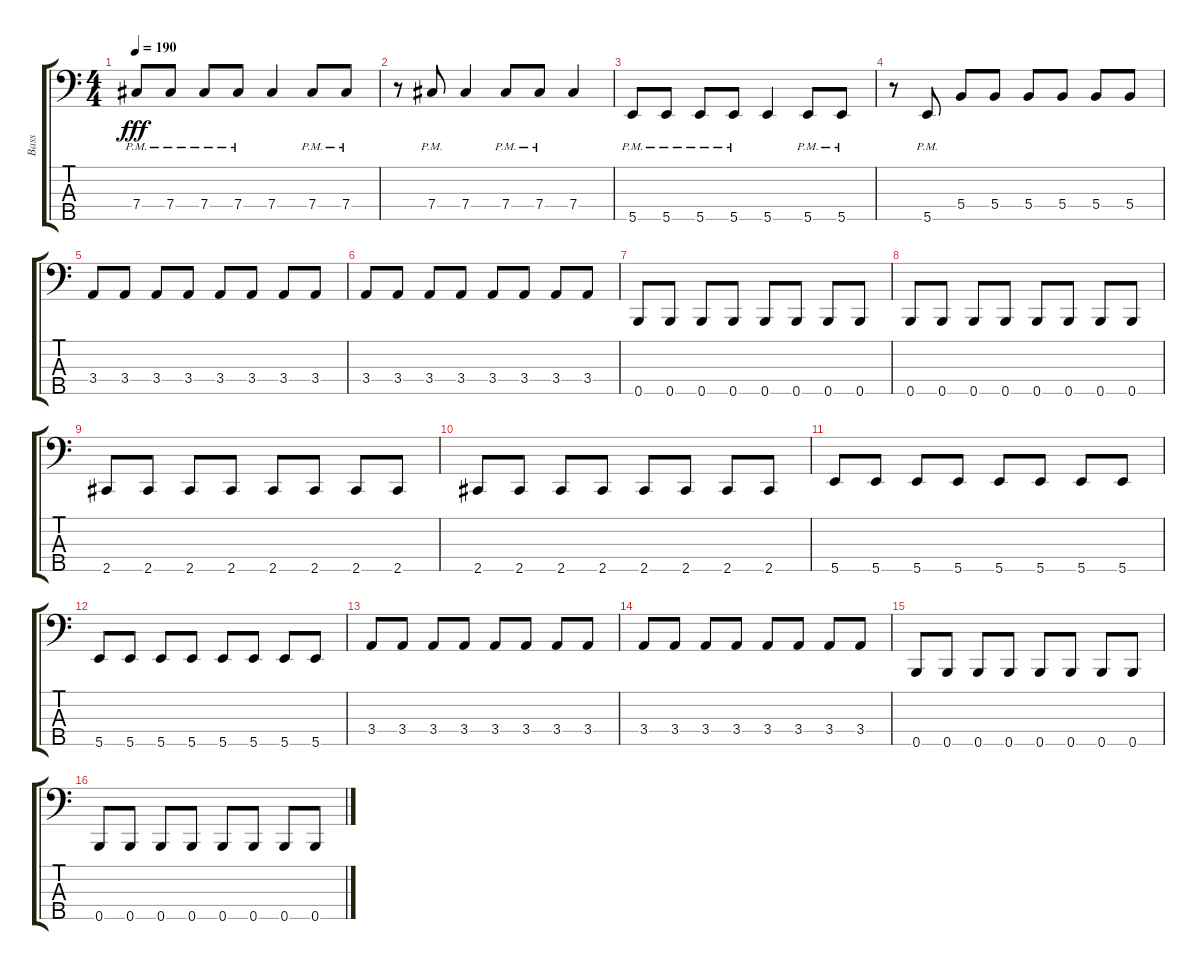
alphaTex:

\track ("Bass" "Bass") {instrument electricbasspick}
\staff {score tabs}
\tuning (Ab2 E2 B1 Gb1 B0) {hide}
\ts (4 4)
\tempo 190
\clef f4
\ks c
7.4{pm}.8{dy fff} 7.4{pm}.8 7.4{pm}.8 7.4{pm}.8 7.4.4 7.4{pm}.8 7.4{pm}.8 |
r.8 7.4{pm}.8 7.4.4 7.4{pm}.8 7.4{pm}.8 7.4.4 |
5.5{pm}.8 5.5{pm}.8 5.5{pm}.8 5.5{pm}.8 5.5.4 5.5{pm}.8 5.5{pm}.8 |
r.8 5.5{pm}.8 5.4.8 5.4.8 5.4.8 5.4.8 5.4.8 5.4.8 |
3.4.8 3.4.8 3.4.8 3.4.8 3.4.8 3.4.8 3.4.8 3.4.8 |
3.4.8 3.4.8 3.4.8 3.4.8 3.4.8 3.4.8 3.4.8 3.4.8 |
0.5.8 0.5.8 0.5.8 0.5.8 0.5.8 0.5.8 0.5.8 0.5.8 |
0.5.8 0.5.8 0.5.8 0.5.8 0.5.8 0.5.8 0.5.8 0.5.8 |
2.5.8 2.5.8 2.5.8 2.5.8 2.5.8 2.5.8 2.5.8 2.5.8 |
2.5.8 2.5.8 2.5.8 2.5.8 2.5.8 2.5.8 2.5.8 2.5.8 |
5.5.8 5.5.8 5.5.8 5.5.8 5.5.8 5.5.8 5.5.8 5.5.8 |
5.5.8 5.5.8 5.5.8 5.5.8 5.5.8 5.5.8 5.5.8 5.5.8 |
3.4.8 3.4.8 3.4.8 3.4.8 3.4.8 3.4.8 3.4.8 3.4.8 |
3.4.8 3.4.8 3.4.8 3.4.8 3.4.8 3.4.8 3.4.8 3.4.8 |
0.5.8 0.5.8 0.5.8 0.5.8 0.5.8 0.5.8 0.5.8 0.5.8 |
0.5.8 0.5.8 0.5.8 0.5.8 0.5.8 0.5.8 0.5.8 0.5.8
